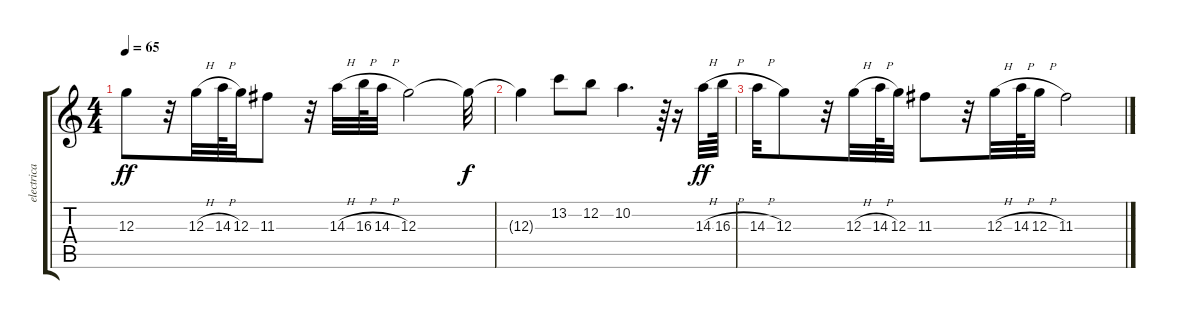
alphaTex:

\track ("electrica" "electrica") {instrument distortionguitar}
\staff {score tabs}
\tuning (E4 B3 G3 D3 A2 E2) {hide}
\ts (4 4)
\tempo 65
\clef g2
\ks c
12.3.8{dy ff} r.32 12.3{h}.32 14.3{h}.64 12.3.32 11.3.8 r.32 14.3{h}.32 16.3{h}.64 14.3{h}.32 12.3.2 12.3{t}.32{dy f} |
12.3{t}.4 13.2.8 12.2.8 10.2.4{d} r.64 r.16 14.3{h}.32{dy ff} 16.3{h}.64 |
14.3{h}.32 12.3.8 r.32 12.3{h}.32 14.3{h}.64 12.3.32 11.3.8 r.32 12.3{h}.32 14.3{h}.64 12.3{h}.32 11.3.2
